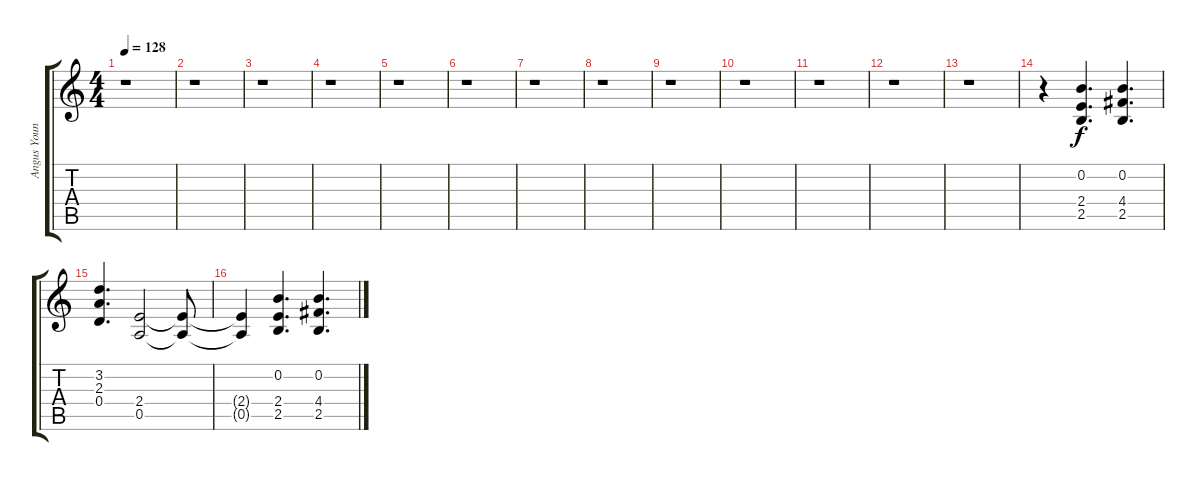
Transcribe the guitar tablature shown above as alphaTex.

\track ("Angus Young" "Angus Youn") {instrument distortionguitar}
\staff {score tabs}
\tuning (E4 B3 G3 D3 A2 E2) {hide}
\ts (4 4)
\tempo 128
\clef g2
\ks c
r.1{dy f} |
r.1 |
r.1 |
r.1 |
r.1 |
r.1 |
r.1 |
r.1 |
r.1 |
r.1 |
r.1 |
r.1 |
r.1 |
r.4 (0.2 2.4 2.5).4{d} (0.2 4.4 2.5).4{d} |
(3.2 2.3 0.4).4{d} (2.4 0.5).2 (2.4{t} 0.5{t}).8 |
(2.4{t} 0.5{t}).4 (0.2 2.4 2.5).4{d} (0.2 4.4 2.5).4{d}
